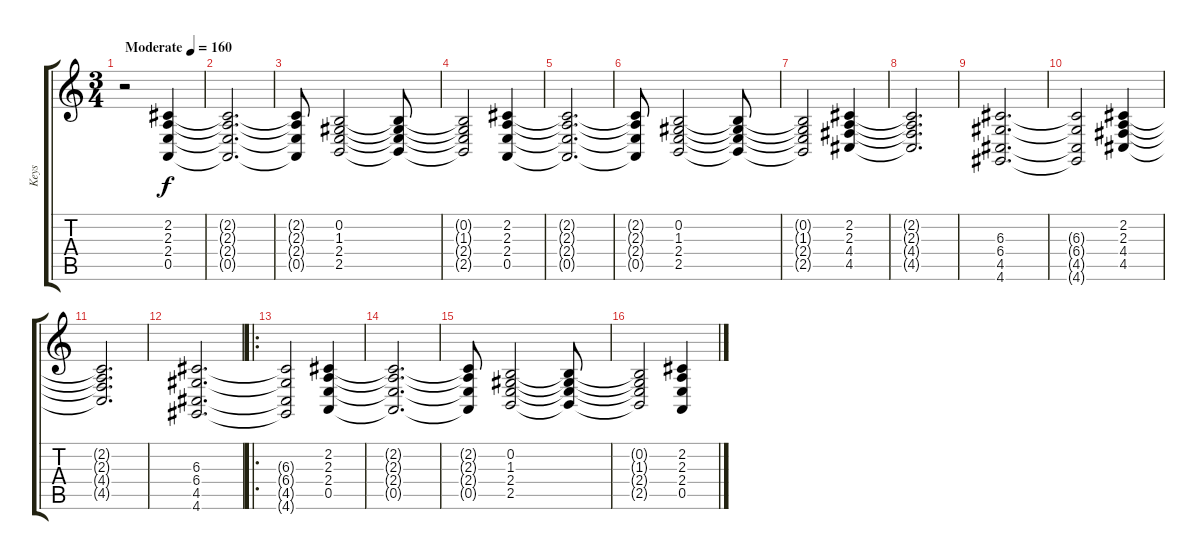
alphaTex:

\track ("Keys" "Keys") {instrument synthstrings1}
\staff {score tabs}
\tuning (E4 B3 G3 D3 A2 E2) {hide}
\ts (3 4)
\tempo (160 "Moderate")
\clef g2
\ks c
r.2{dy f volume 0 instrument synthstrings1} (2.2 2.3 2.4 0.5).4{volume 8} |
(2.2{t} 2.3{t} 2.4{t} 0.5{t}).2{d} |
(2.2{t} 2.3{t} 2.4{t} 0.5{t}).8 (0.2 1.3 2.4 2.5).2 (0.2{t} 1.3{t} 2.4{t} 2.5{t}).8 |
(0.2{t} 1.3{t} 2.4{t} 2.5{t}).2 (2.2 2.3 2.4 0.5).4 |
(2.2{t} 2.3{t} 2.4{t} 0.5{t}).2{d} |
(2.2{t} 2.3{t} 2.4{t} 0.5{t}).8 (0.2 1.3 2.4 2.5).2 (0.2{t} 1.3{t} 2.4{t} 2.5{t}).8 |
(0.2{t} 1.3{t} 2.4{t} 2.5{t}).2{volume 16} (2.2 2.3 4.4 4.5).4 |
(2.2{t} 2.3{t} 4.4{t} 4.5{t}).2{d} |
(6.3 6.4 4.5 4.6).2{d} |
(6.3{t} 6.4{t} 4.5{t} 4.6{t}).2 (2.2 2.3 4.4 4.5).4 |
(2.2{t} 2.3{t} 4.4{t} 4.5{t}).2{d} |
(6.3 6.4 4.5 4.6).2{d} |
\ro
(6.3{t} 6.4{t} 4.5{t} 4.6{t}).2 (2.2 2.3 2.4 0.5).4 |
(2.2{t} 2.3{t} 2.4{t} 0.5{t}).2{d} |
(2.2{t} 2.3{t} 2.4{t} 0.5{t}).8 (0.2 1.3 2.4 2.5).2 (0.2{t} 1.3{t} 2.4{t} 2.5{t}).8 |
(0.2{t} 1.3{t} 2.4{t} 2.5{t}).2 (2.2 2.3 2.4 0.5).4
